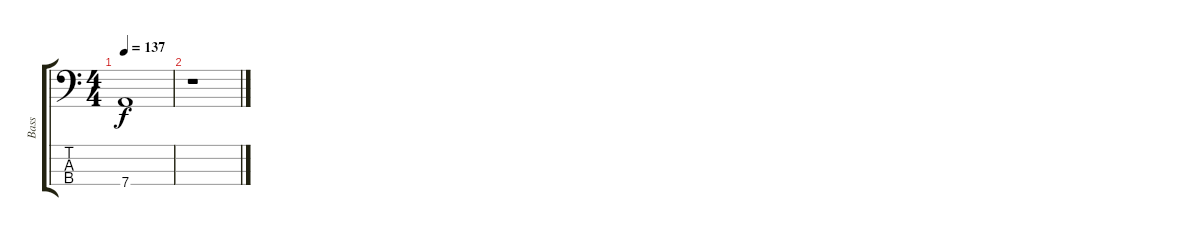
\track ("Bass" "Bass") {instrument electricbassfinger}
\staff {score tabs}
\tuning (F2 C2 G1 D1) {hide}
\ts (4 4)
\tempo 137
\clef f4
\ks c
7.4.1{dy f} |
r.1
